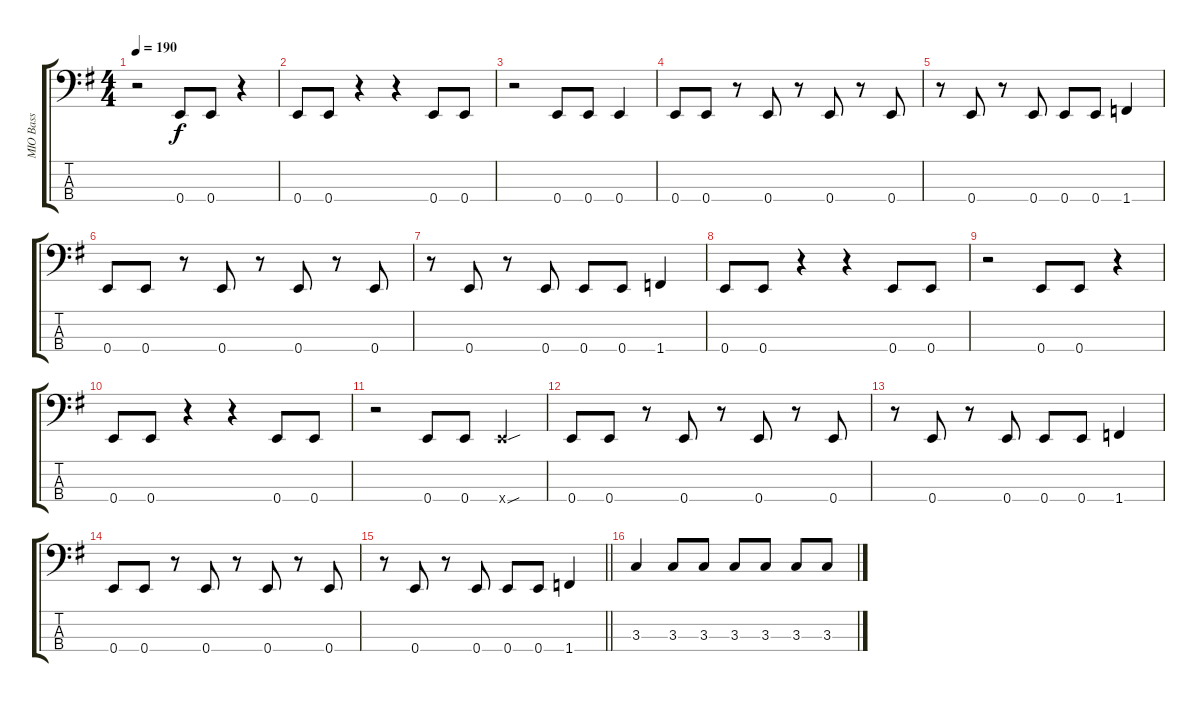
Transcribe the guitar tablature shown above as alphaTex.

\track ("MIO Bass" "MIO Bass") {instrument electricbassfinger}
\staff {score tabs}
\tuning (G2 D2 A1 E1) {hide}
\ts (4 4)
\tempo 190
\clef f4
\ks g
r.2{dy f} 0.4.8 0.4.8 r.4 |
0.4.8 0.4.8 r.4 r.4 0.4.8 0.4.8 |
r.2 0.4.8 0.4.8 0.4.4 |
0.4.8 0.4.8 r.8 0.4.8 r.8 0.4.8 r.8 0.4.8 |
r.8 0.4.8 r.8 0.4.8 0.4.8 0.4.8 1.4.4 |
0.4.8 0.4.8 r.8 0.4.8 r.8 0.4.8 r.8 0.4.8 |
r.8 0.4.8 r.8 0.4.8 0.4.8 0.4.8 1.4.4 |
0.4.8 0.4.8 r.4 r.4 0.4.8 0.4.8 |
r.2 0.4.8 0.4.8 r.4 |
0.4.8 0.4.8 r.4 r.4 0.4.8 0.4.8 |
r.2 0.4.8 0.4.8 0.4{sou x}.4 |
0.4.8 0.4.8 r.8 0.4.8 r.8 0.4.8 r.8 0.4.8 |
r.8 0.4.8 r.8 0.4.8 0.4.8 0.4.8 1.4.4 |
0.4.8 0.4.8 r.8 0.4.8 r.8 0.4.8 r.8 0.4.8 |
\barLineRight lightlight
r.8 0.4.8 r.8 0.4.8 0.4.8 0.4.8 1.4.4 |
3.3.4 3.3.8 3.3.8 3.3.8 3.3.8 3.3.8 3.3.8
